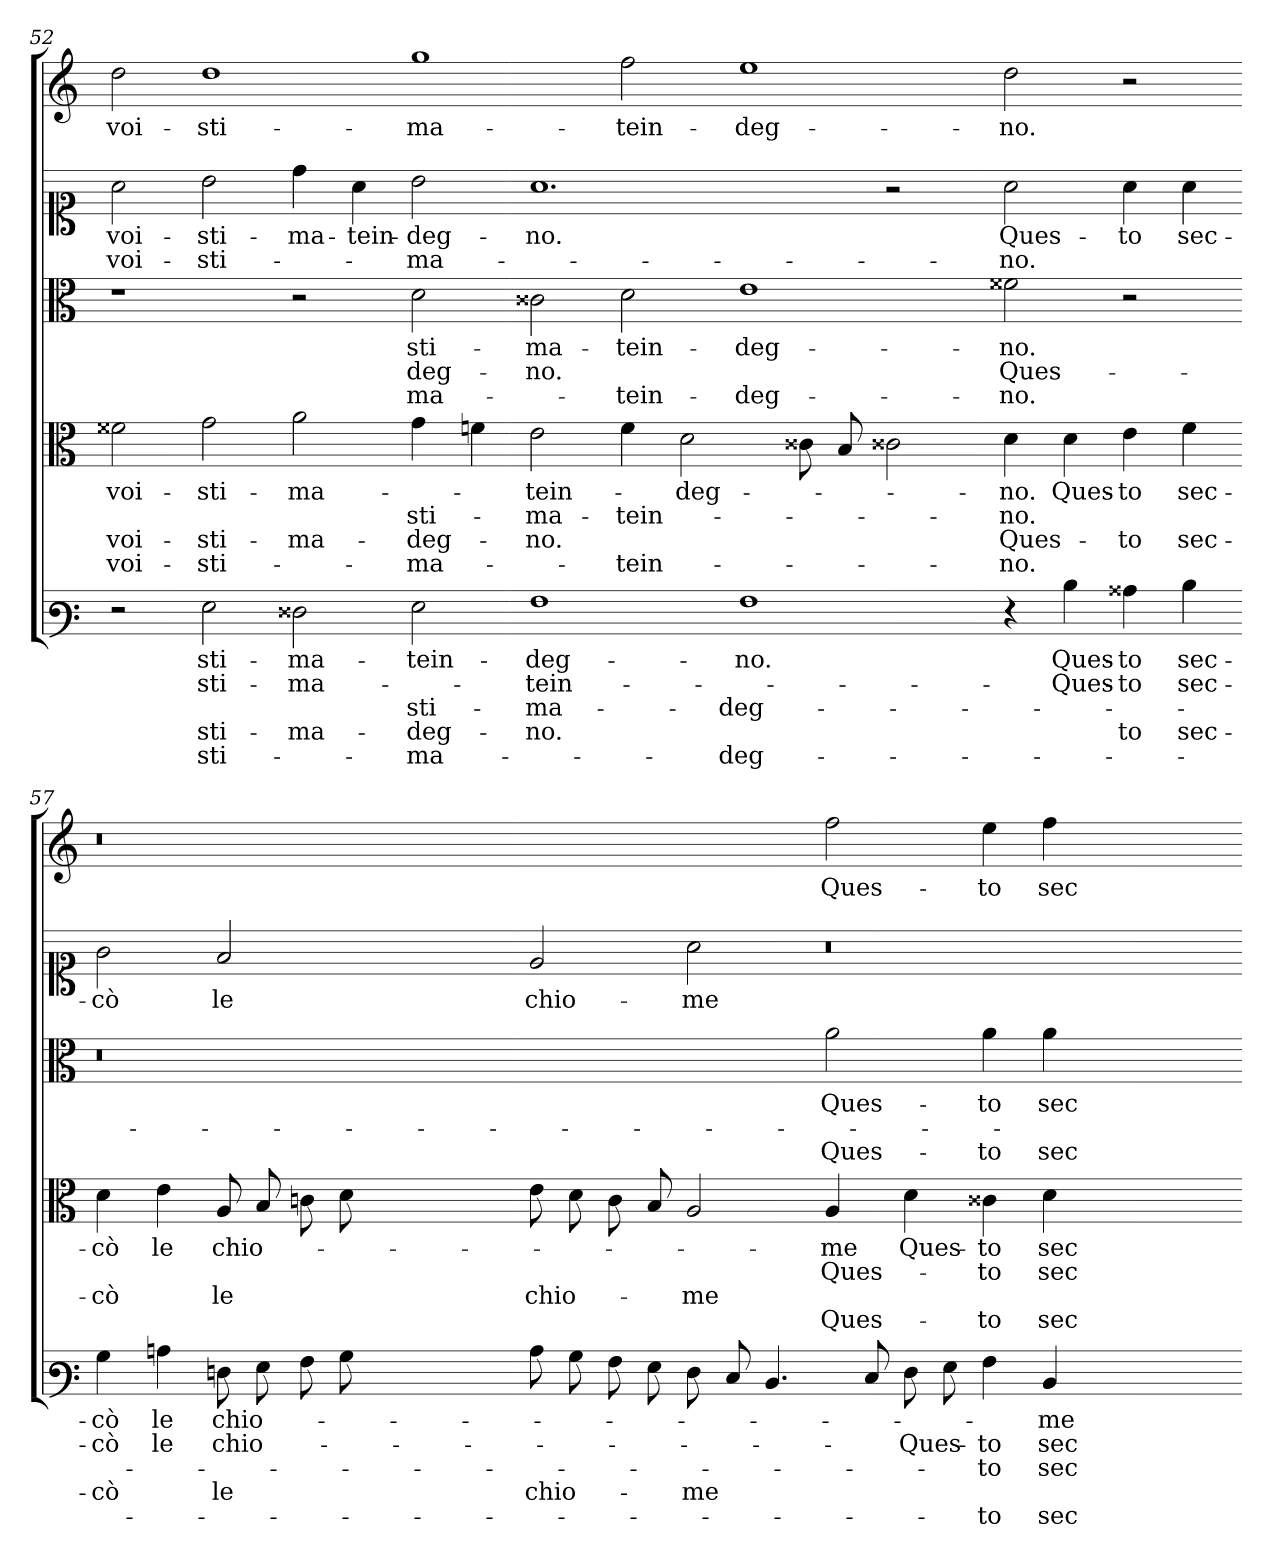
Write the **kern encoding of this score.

**kern	**text	**text	**text	**text	**text	**kern	**text	**text	**text	**text	**kern	**text	**text	**text	**kern	**text	**text	**kern	**text
*part5	*part5	*part5	*part5	*part5	*part5	*part4	*part4	*part4	*part4	*part4	*part3	*part3	*part3	*part3	*part2	*part2	*part2	*part1	*part1
*staff5	*staff5	*staff5	*staff5	*staff5	*staff5	*staff4	*staff4	*staff4	*staff4	*staff4	*staff3	*staff3	*staff3	*staff3	*staff2	*staff2	*staff2	*staff1	*staff1
*clefF3	*	*	*	*	*	*clefC3	*	*	*	*	*clefC3	*	*	*	*clefC1	*	*	*clefG2	*
*k[]	*	*	*	*	*	*k[]	*	*	*	*	*k[]	*	*	*	*k[]	*	*	*k[]	*
=52	=52	=52	=52	=52	=52	=52	=52	=52	=52	=52	=52	=52	=52	=52	=52	=52	=52	=52	=52
2r	.	.	.	.	.	2f##X	voi-	.	voi-	voi-	1r	.	.	.	2a	voi-	voi-	2dd	voi-
2G	sti-	sti-	.	sti-	sti-	2g	sti-	.	sti-	sti-	.	.	.	.	2b	sti-	sti-	1dd	sti-
2F##X	ma-	ma-	.	ma-	.	2a	ma-	.	ma-	.	2r	.	.	.	4dd	ma-	.	.	.
.	.	.	.	.	.	.	.	.	.	.	.	.	.	.	4a	tein-	.	.	.
2G	tein-	.	sti-	deg-	ma-	4g	.	sti-	deg-	ma-	2d	sti-	deg-	ma-	2b	deg-	ma-	1gg	ma-
.	.	.	.	.	.	4f	.	.	.	.	.	.	.	.	.	.	.	.	.
1A	deg-	tein-	ma-	no.	.	2e	tein-	ma-	no.	.	2c##X	ma-	no.	.	1.a	no.	.	.	.
.	.	.	.	.	.	4f	.	tein-	.	tein-	2d	tein-	.	tein-	.	.	.	2ff	tein-
.	.	.	.	.	.	2d	deg-	.	.	.	.	.	.	.	.	.	.	.	.
1A	no.	.	deg-	.	deg-	.	.	.	.	.	1e	deg-	.	deg-	.	.	.	1ee	deg-
.	.	.	.	.	.	8c##X	.	.	.	.	.	.	.	.	.	.	.	.	.
.	.	.	.	.	.	8B	.	.	.	.	.	.	.	.	.	.	.	.	.
.	.	.	.	.	.	2c##X	.	.	.	.	.	.	.	.	2r	.	.	.	.
=56-	=56-	=56-	=56-	=56-	=56-	=56-	=56-	=56-	=56-	=56-	=56-	=56-	=56-	=56-	=56-	=56-	=56-	=56-	=56-
4r	.	.	.	.	.	4d	no.	no.	Ques-	no.	2f##X	no.	Ques-	no.	2a	Ques-	no.	2dd	no.
4d	Ques-	Ques-	.	.	.	4d	Ques-	.	.	.	.	.	.	.	.	.	.	.	.
4c##X	to	to	.	to	.	4e	to	.	to	.	2r	.	.	.	4a	to	.	2r	.
4d	sec-	sec-	.	sec-	.	4f	sec-	.	sec-	.	.	.	.	.	4a	sec-	.	.	.
=57-	=57-	=57-	=57-	=57-	=57-	=57-	=57-	=57-	=57-	=57-	=57-	=57-	=57-	=57-	=57-	=57-	=57-	=57-	=57-
4B	cò	cò	.	cò	.	4d	cò	.	cò	.	0r	.	.	.	2g	cò	.	0r	.
4c	le	le	.	.	.	4e	le	.	.	.	.	.	.	.	.	.	.	.	.
8F\	chio-	chio-	.	le	.	8A	chio-	.	le	.	.	.	.	.	2f	le	.	.	.
8G	.	.	.	.	.	8B	.	.	.	.	.	.	.	.	.	.	.	.	.
8A	.	.	.	.	.	8c	.	.	.	.	.	.	.	.	.	.	.	.	.
8B	.	.	.	.	.	8d	.	.	.	.	.	.	.	.	.	.	.	.	.
1ryy	.	.	.	.	.	1ryy	.	.	.	.	.	.	.	.	1ryy	.	.	.	.
=58-	=58-	=58-	=58-	=58-	=58-	=58-	=58-	=58-	=58-	=58-	=58-	=58-	=58-	=58-	=58-	=58-	=58-	=58-	=58-
8c	.	.	.	chio-	.	8e	.	.	chio-	.	1ryy	.	.	.	2e	chio-	.	1ryy	.
8B	.	.	.	.	.	8d	.	.	.	.	.	.	.	.	.	.	.	.	.
8A	.	.	.	.	.	8c	.	.	.	.	.	.	.	.	.	.	.	.	.
8G	.	.	.	.	.	8B	.	.	.	.	.	.	.	.	.	.	.	.	.
8F	.	.	.	me	.	2A	.	.	me	.	.	.	.	.	2a	me	.	.	.
8E	.	.	.	.	.	.	.	.	.	.	.	.	.	.	.	.	.	.	.
4.D	.	.	.	.	.	.	.	.	.	.	.	.	.	.	.	.	.	.	.
.	.	.	.	.	.	4A	me	Ques-	.	Ques-	2a	Ques-	.	Ques-	0r	.	.	2ff	Ques-
8E	.	.	.	.	.	.	.	.	.	.	.	.	.	.	.	.	.	.	.
8F	.	Ques-	.	.	.	4d	Ques-	.	.	.	.	.	.	.	.	.	.	.	.
8G	.	.	.	.	.	.	.	.	.	.	.	.	.	.	.	.	.	.	.
4A	.	to	to	.	to	4c##X	to	to	.	to	4a	to	.	to	.	.	.	4ee	to
4D	me	sec-	sec-	.	sec-	4d	sec-	sec-	.	sec-	4a	sec-	.	sec-	.	.	.	4ff	sec-
1ryy	.	.	.	.	.	1ryy	.	.	.	.	1ryy	.	.	.	.	.	.	1ryy	.
=-	=-	=-	=-	=-	=-	=-	=-	=-	=-	=-	=-	=-	=-	=-	=-	=-	=-	=-	=-
*-	*-	*-	*-	*-	*-	*-	*-	*-	*-	*-	*-	*-	*-	*-	*-	*-	*-	*-	*-
